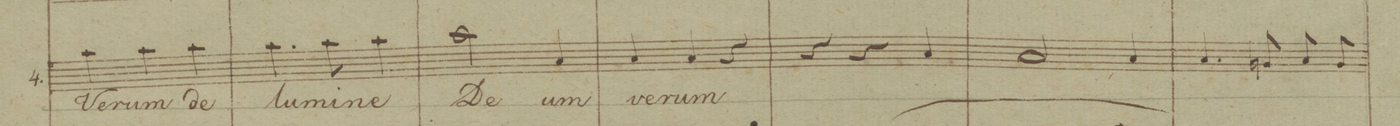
**kern	**text	**text	**dynam
*I"4.	*	*	*
*clefF4	*	*	*
*k[b-]	*	*	*
*M3/4	*	*	*
4c\	Ve-	Ve-	.
4c\	-rum	-rum	.
4c\	de	de	.
=37	=37	=37	=37
4.c\	lu-	lu-	.
8c\	-mi-	-mi-	.
4c\	-ne	-ne	.
=38	=38	=38	=38
2c\	De-	De-	.
4C/	-um	-um	.
=39	=39	=39	=39
4C/	ve-	ve-	.
4C/	-rum	-rum	.
4r	.	.	.
=40	=40	=40	=40
4r	.	.	.
4r	.	.	.
4C/	.	De	.
=41	=41	=41	=41
2C/	.	De-	.
4C/	.	-o	.
=42	=42	=42	=42
4.C/	.	ve-	.
8BBn/	.	-ro	.
8C/	.	ge-	.
8BB/	.	-ni-	.
=43	=43	=43	=43
*-	*-	*-	*-
